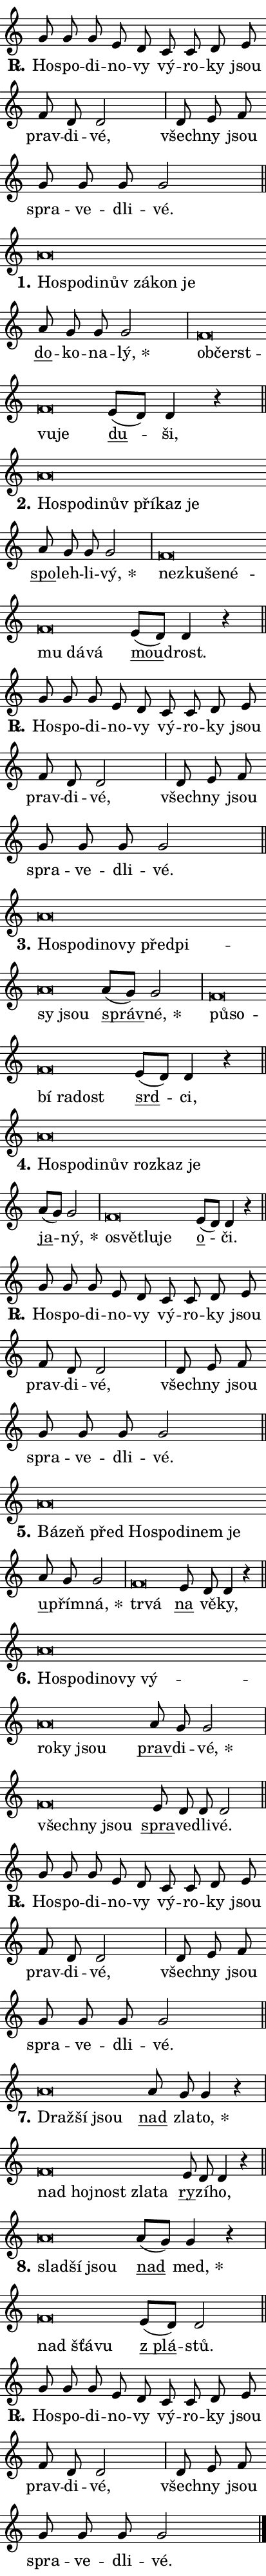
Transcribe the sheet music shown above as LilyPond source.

\version "2.24.0"
\header { tagline = "" }
\paper {
  indent = 0\cm
  top-margin = 0\cm
  right-margin = 0\cm
  bottom-margin = 0\cm
  left-margin = 0\cm
  paper-width = 7\cm
  page-breaking = #ly:one-page-breaking
  system-system-spacing.basic-distance = #11
  score-system-spacing.basic-distance = #11
  ragged-last = ##f
}


%% Author: Thomas Morley
%% https://lists.gnu.org/archive/html/lilypond-user/2020-05/msg00002.html
#(define (line-position grob)
"Returns position of @var[grob} in current system:
   @code{'start}, if at first time-step
   @code{'end}, if at last time-step
   @code{'middle} otherwise
"
  (let* ((col (ly:item-get-column grob))
         (ln (ly:grob-object col 'left-neighbor))
         (rn (ly:grob-object col 'right-neighbor))
         (col-to-check-left (if (ly:grob? ln) ln col))
         (col-to-check-right (if (ly:grob? rn) rn col))
         (break-dir-left
           (and
             (ly:grob-property col-to-check-left 'non-musical #f)
             (ly:item-break-dir col-to-check-left)))
         (break-dir-right
           (and
             (ly:grob-property col-to-check-right 'non-musical #f)
             (ly:item-break-dir col-to-check-right))))
        (cond ((eqv? 1 break-dir-left) 'start)
              ((eqv? -1 break-dir-right) 'end)
              (else 'middle))))

#(define (tranparent-at-line-position vctor)
  (lambda (grob)
  "Relying on @code{line-position} select the relevant enry from @var{vctor}.
Used to determine transparency,"
    (case (line-position grob)
      ((end) (not (vector-ref vctor 0)))
      ((middle) (not (vector-ref vctor 1)))
      ((start) (not (vector-ref vctor 2))))))

noteHeadBreakVisibility =
#(define-music-function (break-visibility)(vector?)
"Makes @code{NoteHead}s transparent relying on @var{break-visibility}"
#{
  \override NoteHead.transparent =
    #(tranparent-at-line-position break-visibility)
#})

#(define delete-ledgers-for-transparent-note-heads
  (lambda (grob)
    "Reads whether a @code{NoteHead} is transparent.
If so this @code{NoteHead} is removed from @code{'note-heads} from
@var{grob}, which is supposed to be @code{LedgerLineSpanner}.
As a result ledgers are not printed for this @code{NoteHead}"
    (let* ((nhds-array (ly:grob-object grob 'note-heads))
           (nhds-list
             (if (ly:grob-array? nhds-array)
                 (ly:grob-array->list nhds-array)
                 '()))
           ;; Relies on the transparent-property being done before
           ;; Staff.LedgerLineSpanner.after-line-breaking is executed.
           ;; This is fragile ...
           (to-keep
             (remove
               (lambda (nhd)
                 (ly:grob-property nhd 'transparent #f))
               nhds-list)))
      ;; TODO find a better method to iterate over grob-arrays, similiar
      ;; to filter/remove etc for lists
      ;; For now rebuilt from scratch
      (set! (ly:grob-object grob 'note-heads)  '())
      (for-each
        (lambda (nhd)
          (ly:pointer-group-interface::add-grob grob 'note-heads nhd))
        to-keep))))

hideNotes = {
  \noteHeadBreakVisibility #begin-of-line-visible
}
unHideNotes = {
  \noteHeadBreakVisibility #all-visible
}

% work-around for resetting accidentals
% https://lilypond.org/doc/v2.23/Documentation/notation/displaying-rhythms#unmetered-music
cadenzaMeasure = {
  \cadenzaOff
  \partial 1024 s1024
  \cadenzaOn
}

#(define-markup-command (accent layout props text) (markup?)
  "Underline accented syllable"
  (interpret-markup layout props
    #{\markup \override #'(offset . 4.3) \underline { #text }#}))

responsum = \markup \concat {
  "R" \hspace #-1.05 \path #0.1 #'((moveto 0 0.07) (lineto 0.9 0.8)) \hspace #0.05 "."
}

\layout {
    \context {
        \Staff
        \remove "Time_signature_engraver"
        \override LedgerLineSpanner.after-line-breaking = #delete-ledgers-for-transparent-note-heads
    }
    \context {
        \Voice {
            \override NoteHead.output-attributes = #'((class . "notehead"))
            \override Hairpin.height = #0.55
        }
    }
    \context {
        \Lyrics {
            \override StanzaNumber.output-attributes = #'((class . "stanzanumber"))
            \override LyricSpace.minimum-distance = #0.9
            \override LyricText.font-name = #"TeX Gyre Schola"
            \override LyricText.font-size = 1
            \override StanzaNumber.font-name = #"TeX Gyre Schola Bold"
            \override StanzaNumber.font-size = 1
        }
    }
}

% magnetic-lyrics.ily
%
%   written by
%     Jean Abou Samra <jean@abou-samra.fr>
%     Werner Lemberg <wl@gnu.org>
%
%   adapted by
%     Jiri Hon <jiri.hon@gmail.com>
%
% Version 2022-Apr-15

% https://www.mail-archive.com/lilypond-user@gnu.org/msg149350.html

#(define (Left_hyphen_pointer_engraver context)
   "Collect syllable-hyphen-syllable occurrences in lyrics and store
them in properties.  This engraver only looks to the left.  For
example, if the lyrics input is @code{foo -- bar}, it does the
following.

@itemize @bullet
@item
Set the @code{text} property of the @code{LyricHyphen} grob between
@q{foo} and @q{bar} to @code{foo}.

@item
Set the @code{left-hyphen} property of the @code{LyricText} grob with
text @q{foo} to the @code{LyricHyphen} grob between @q{foo} and
@q{bar}.
@end itemize

Use this auxiliary engraver in combination with the
@code{lyric-@/text::@/apply-@/magnetic-@/offset!} hook."
   (let ((hyphen #f)
         (text #f))
     (make-engraver
      (acknowledgers
       ((lyric-syllable-interface engraver grob source-engraver)
        (set! text grob)))
      (end-acknowledgers
       ((lyric-hyphen-interface engraver grob source-engraver)
        ;(when (not (grob::has-interface grob 'lyric-space-interface))
          (set! hyphen grob)));)
      ((stop-translation-timestep engraver)
       (when (and text hyphen)
         (ly:grob-set-object! text 'left-hyphen hyphen))
       (set! text #f)
       (set! hyphen #f)))))

#(define (lyric-text::apply-magnetic-offset! grob)
   "If the space between two syllables is less than the value in
property @code{LyricText@/.details@/.squash-threshold}, move the right
syllable to the left so that it gets concatenated with the left
syllable.

Use this function as a hook for
@code{LyricText@/.after-@/line-@/breaking} if the
@code{Left_@/hyphen_@/pointer_@/engraver} is active."
   (let ((hyphen (ly:grob-object grob 'left-hyphen #f)))
     (when hyphen
       (let ((left-text (ly:spanner-bound hyphen LEFT)))
         (when (grob::has-interface left-text 'lyric-syllable-interface)
           (let* ((common (ly:grob-common-refpoint grob left-text X))
                  (this-x-ext (ly:grob-extent grob common X))
                  (left-x-ext
                   (begin
                     ;; Trigger magnetism for left-text.
                     (ly:grob-property left-text 'after-line-breaking)
                     (ly:grob-extent left-text common X)))
                  ;; `delta` is the gap width between two syllables.
                  (delta (- (interval-start this-x-ext)
                            (interval-end left-x-ext)))
                  (details (ly:grob-property grob 'details))
                  (threshold (assoc-get 'squash-threshold details 0.2)))
             (when (< delta threshold)
               (let* (;; We have to manipulate the input text so that
                      ;; ligatures crossing syllable boundaries are not
                      ;; disabled.  For languages based on the Latin
                      ;; script this is essentially a beautification.
                      ;; However, for non-Western scripts it can be a
                      ;; necessity.
                      (lt (ly:grob-property left-text 'text))
                      (rt (ly:grob-property grob 'text))
                      (is-space (grob::has-interface hyphen 'lyric-space-interface))
                      (space (if is-space " " ""))
                      (space-markup (grob-interpret-markup grob " "))
                      (space-size (interval-length (ly:stencil-extent space-markup X)))
                      (extra-delta (if is-space space-size 0))
                      ;; Append new syllable.
                      (ltrt-space (if (and (string? lt) (string? rt))
                                (string-append lt space rt)
                                (make-concat-markup (list lt space rt))))
                      ;; Right-align `ltrt` to the right side.
                      (ltrt-space-markup (grob-interpret-markup
                               grob
                               (make-translate-markup
                                (cons (interval-length this-x-ext) 0)
                                (make-right-align-markup ltrt-space)))))
                 (begin
                   ;; Don't print `left-text`.
                   (ly:grob-set-property! left-text 'stencil #f)
                   ;; Set text and stencil (which holds all collected
                   ;; syllables so far) and shift it to the left.
                   (ly:grob-set-property! grob 'text ltrt-space)
                   (ly:grob-set-property! grob 'stencil ltrt-space-markup)
                   (ly:grob-translate-axis! grob (- (- delta extra-delta)) X))))))))))


#(define (lyric-hyphen::displace-bounds-first grob)
   ;; Make very sure this callback isn't triggered too early.
   (let ((left (ly:spanner-bound grob LEFT))
         (right (ly:spanner-bound grob RIGHT)))
     (ly:grob-property left 'after-line-breaking)
     (ly:grob-property right 'after-line-breaking)
     (ly:lyric-hyphen::print grob)))

squashThreshold = #0.4

\layout {
  \context {
    \Lyrics
    \consists #Left_hyphen_pointer_engraver
    \override LyricText.after-line-breaking =
      #lyric-text::apply-magnetic-offset!
    \override LyricHyphen.stencil = #lyric-hyphen::displace-bounds-first
    \override LyricText.details.squash-threshold = \squashThreshold
    \override LyricHyphen.minimum-distance = 0
    \override LyricHyphen.minimum-length = \squashThreshold
  }
}

squash = \override LyricText.details.squash-threshold = 9999
unSquash = \override LyricText.details.squash-threshold = \squashThreshold

left = \override LyricText.self-alignment-X = #LEFT
unLeft = \revert LyricText.self-alignment-X

starOffset = #(lambda (grob) 
                (let ((x_offset (ly:self-alignment-interface::aligned-on-x-parent grob)))
                  (if (= x_offset 0) 0 (+ x_offset 1.2))))

star = #(define-music-function (syllable)(string?)
"Append star separator at the end of a syllable"
#{
  \once \override LyricText.X-offset = #starOffset
  \lyricmode { \markup {
    #syllable
    \override #'((font-name . "TeX Gyre Schola Bold")) \hspace #0.2 \lower #0.65 \larger "*"
  } }
#})

starAccent = #(define-music-function (syllable)(string?)
"Append star separator at the end of a syllable and make accent"
#{
  \once \override LyricText.X-offset = #starOffset
  \lyricmode { \markup {
    \accent #syllable
    \override #'((font-name . "TeX Gyre Schola Bold")) \hspace #0.2 \lower #0.65 \larger "*"
  } }
#})

breath = #(define-music-function (syllable)(string?)
"Append breathing indicator at the end of a syllable"
#{
  \lyricmode { \markup { #syllable "+" } }
#})

optionalBreath = #(define-music-function (syllable)(string?)
"Append optional breathing indicator at the end of a syllable"
#{
  \lyricmode { \markup { #syllable "(+)" } }
#})


\score {
    <<
        \new Voice = "melody" { \cadenzaOn \key c \major \relative { g'8 g g e d \bar "" c c d e \bar "" f d d2 \cadenzaMeasure \bar "|" d8 e f \bar "" g g g g2 \cadenzaMeasure \bar "||" \break } }
        \new Lyrics \lyricsto "melody" { \lyricmode { \set stanza = \responsum
Ho -- spo -- di -- no -- vy vý -- ro -- ky jsou prav -- di -- vé, všech -- ny jsou spra -- ve -- dli -- vé. } }
    >>
    \layout {}
}

\score {
    <<
        \new Voice = "melody" { \cadenzaOn \key c \major \relative { a'\breve*1/16 \hideNotes \breve*1/16 \bar "" \breve*1/16 \bar "" \breve*1/16 \bar "" \breve*1/16 \bar "" \breve*1/16 \breve*1/16 \bar "" \unHideNotes \bar "" a8 g g g2 \cadenzaMeasure \bar "|" f\breve*1/16 \hideNotes \breve*1/16 \bar "" \breve*1/16 \breve*1/16 \bar "" \unHideNotes \bar "" e8[( d)] d4 r \cadenzaMeasure \bar "||" \break } }
        \new Lyrics \lyricsto "melody" { \lyricmode { \set stanza = "1."
\left Ho -- \squash spo -- di -- nův zá -- kon je \unLeft \unSquash \markup \accent do -- ko -- na -- \star lý, \left ob -- \squash čerst -- vu -- je \unLeft \unSquash \markup \accent du -- ši, } }
    >>
    \layout {}
}

\score {
    <<
        \new Voice = "melody" { \cadenzaOn \key c \major \relative { a'\breve*1/16 \hideNotes \breve*1/16 \bar "" \breve*1/16 \bar "" \breve*1/16 \bar "" \breve*1/16 \bar "" \breve*1/16 \breve*1/16 \bar "" \unHideNotes \bar "" a8 g g g2 \cadenzaMeasure \bar "|" f\breve*1/16 \hideNotes \breve*1/16 \bar "" \breve*1/16 \bar "" \breve*1/16 \bar "" \breve*1/16 \bar "" \breve*1/16 \breve*1/16 \bar "" \unHideNotes \bar "" e8[( d)] d4 r \cadenzaMeasure \bar "||" \break } }
        \new Lyrics \lyricsto "melody" { \lyricmode { \set stanza = "2."
\left Ho -- \squash spo -- di -- nův pří -- kaz je \unLeft \unSquash \markup \accent spo -- leh -- li -- \star vý, \left ne -- \squash zku -- še -- né -- mu dá -- vá \unLeft \unSquash \markup \accent mou -- drost. } }
    >>
    \layout {}
}

\score {
    <<
        \new Voice = "melody" { \cadenzaOn \key c \major \relative { g'8 g g e d \bar "" c c d e \bar "" f d d2 \cadenzaMeasure \bar "|" d8 e f \bar "" g g g g2 \cadenzaMeasure \bar "||" \break } }
        \new Lyrics \lyricsto "melody" { \lyricmode { \set stanza = \responsum
Ho -- spo -- di -- no -- vy vý -- ro -- ky jsou prav -- di -- vé, všech -- ny jsou spra -- ve -- dli -- vé. } }
    >>
    \layout {}
}

\score {
    <<
        \new Voice = "melody" { \cadenzaOn \key c \major \relative { a'\breve*1/16 \hideNotes \breve*1/16 \bar "" \breve*1/16 \bar "" \breve*1/16 \bar "" \breve*1/16 \bar "" \breve*1/16 \bar "" \breve*1/16 \bar "" \breve*1/16 \breve*1/16 \bar "" \unHideNotes \bar "" a8[( g)] g2 \cadenzaMeasure \bar "|" f\breve*1/16 \hideNotes \breve*1/16 \bar "" \breve*1/16 \bar "" \breve*1/16 \breve*1/16 \bar "" \unHideNotes \bar "" e8[( d)] d4 r \cadenzaMeasure \bar "||" \break } }
        \new Lyrics \lyricsto "melody" { \lyricmode { \set stanza = "3."
\left Ho -- \squash spo -- di -- no -- vy před -- pi -- sy jsou \unLeft \unSquash \markup \accent správ -- \star né, \left pů -- \squash so -- bí ra -- dost \unLeft \unSquash \markup \accent srd -- ci, } }
    >>
    \layout {}
}

\score {
    <<
        \new Voice = "melody" { \cadenzaOn \key c \major \relative { a'\breve*1/16 \hideNotes \breve*1/16 \bar "" \breve*1/16 \bar "" \breve*1/16 \bar "" \breve*1/16 \bar "" \breve*1/16 \breve*1/16 \bar "" \unHideNotes \bar "" a8[( g)] g2 \cadenzaMeasure \bar "|" f\breve*1/16 \hideNotes \breve*1/16 \bar "" \breve*1/16 \breve*1/16 \bar "" \unHideNotes \bar "" e8[( d)] d4 r \cadenzaMeasure \bar "||" \break } }
        \new Lyrics \lyricsto "melody" { \lyricmode { \set stanza = "4."
\left Ho -- \squash spo -- di -- nův roz -- kaz je \unLeft \unSquash \markup \accent ja -- \star ný, \left o -- \squash svět -- lu -- je \unLeft \unSquash \markup \accent o -- či. } }
    >>
    \layout {}
}

\score {
    <<
        \new Voice = "melody" { \cadenzaOn \key c \major \relative { g'8 g g e d \bar "" c c d e \bar "" f d d2 \cadenzaMeasure \bar "|" d8 e f \bar "" g g g g2 \cadenzaMeasure \bar "||" \break } }
        \new Lyrics \lyricsto "melody" { \lyricmode { \set stanza = \responsum
Ho -- spo -- di -- no -- vy vý -- ro -- ky jsou prav -- di -- vé, všech -- ny jsou spra -- ve -- dli -- vé. } }
    >>
    \layout {}
}

\score {
    <<
        \new Voice = "melody" { \cadenzaOn \key c \major \relative { a'\breve*1/16 \hideNotes \breve*1/16 \bar "" \breve*1/16 \bar "" \breve*1/16 \bar "" \breve*1/16 \bar "" \breve*1/16 \bar "" \breve*1/16 \breve*1/16 \bar "" \unHideNotes \bar "" a8 g g2 \cadenzaMeasure \bar "|" f\breve*1/16 \hideNotes \breve*1/16 \bar "" \unHideNotes \bar "" e8 d d4 r \cadenzaMeasure \bar "||" \break } }
        \new Lyrics \lyricsto "melody" { \lyricmode { \set stanza = "5."
\left Bá -- \squash zeň před Ho -- spo -- di -- nem je \unLeft \unSquash \markup \accent u -- přím -- \star ná, \left tr -- \squash vá \unLeft \unSquash \markup \accent na vě -- ky, } }
    >>
    \layout {}
}

\score {
    <<
        \new Voice = "melody" { \cadenzaOn \key c \major \relative { a'\breve*1/16 \hideNotes \breve*1/16 \bar "" \breve*1/16 \bar "" \breve*1/16 \bar "" \breve*1/16 \bar "" \breve*1/16 \bar "" \breve*1/16 \bar "" \breve*1/16 \breve*1/16 \bar "" \unHideNotes \bar "" a8 g g2 \cadenzaMeasure \bar "|" f\breve*1/16 \hideNotes \breve*1/16 \breve*1/16 \bar "" \unHideNotes \bar "" e8 d d d2 \cadenzaMeasure \bar "||" \break } }
        \new Lyrics \lyricsto "melody" { \lyricmode { \set stanza = "6."
\left Ho -- \squash spo -- di -- no -- vy vý -- ro -- ky jsou \unLeft \unSquash \markup \accent prav -- di -- \star vé, \left všech -- \squash ny jsou \unLeft \unSquash \markup \accent spra -- ve -- dli -- vé. } }
    >>
    \layout {}
}

\score {
    <<
        \new Voice = "melody" { \cadenzaOn \key c \major \relative { g'8 g g e d \bar "" c c d e \bar "" f d d2 \cadenzaMeasure \bar "|" d8 e f \bar "" g g g g2 \cadenzaMeasure \bar "||" \break } }
        \new Lyrics \lyricsto "melody" { \lyricmode { \set stanza = \responsum
Ho -- spo -- di -- no -- vy vý -- ro -- ky jsou prav -- di -- vé, všech -- ny jsou spra -- ve -- dli -- vé. } }
    >>
    \layout {}
}

\score {
    <<
        \new Voice = "melody" { \cadenzaOn \key c \major \relative { a'\breve*1/16 \hideNotes \breve*1/16 \breve*1/16 \bar "" \unHideNotes \bar "" a8 g g4 r \cadenzaMeasure \bar "|" f\breve*1/16 \hideNotes \breve*1/16 \bar "" \breve*1/16 \bar "" \breve*1/16 \breve*1/16 \bar "" \unHideNotes \bar "" e8 d d4 r \cadenzaMeasure \bar "||" \break } }
        \new Lyrics \lyricsto "melody" { \lyricmode { \set stanza = "7."
\left Draž -- \squash ší jsou \unLeft \unSquash \markup \accent nad zla -- \star to, \left nad \squash hoj -- nost zla -- ta \unLeft \unSquash \markup \accent ry -- zí -- ho, } }
    >>
    \layout {}
}

\score {
    <<
        \new Voice = "melody" { \cadenzaOn \key c \major \relative { a'\breve*1/16 \hideNotes \breve*1/16 \breve*1/16 \bar "" \unHideNotes \bar "" a8[( g)] g4 r \cadenzaMeasure \bar "|" f\breve*1/16 \hideNotes \breve*1/16 \breve*1/16 \bar "" \unHideNotes \bar "" e8[( d)] d2 \cadenzaMeasure \bar "||" \break } }
        \new Lyrics \lyricsto "melody" { \lyricmode { \set stanza = "8."
\left slad -- \squash ší jsou \unLeft \unSquash \markup \accent nad \star med, \left nad \squash šťá -- vu \unLeft \unSquash \markup \accent "z plá" -- stů. } }
    >>
    \layout {}
}

\score {
    <<
        \new Voice = "melody" { \cadenzaOn \key c \major \relative { g'8 g g e d \bar "" c c d e \bar "" f d d2 \cadenzaMeasure \bar "|" d8 e f \bar "" g g g g2 \cadenzaMeasure \bar "||" \break } \bar "|." }
        \new Lyrics \lyricsto "melody" { \lyricmode { \set stanza = \responsum
Ho -- spo -- di -- no -- vy vý -- ro -- ky jsou prav -- di -- vé, všech -- ny jsou spra -- ve -- dli -- vé. } }
    >>
    \layout {}
}
